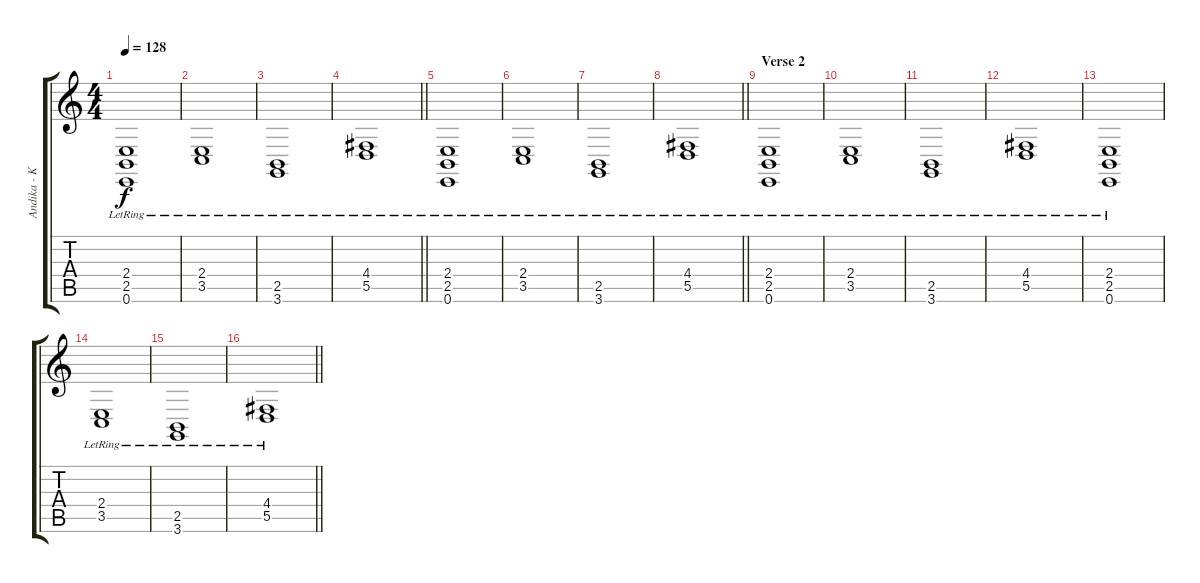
\track ("Andika - Keyboard" "Andika - K") {instrument reedorgan}
\staff {score tabs}
\tuning (E4 B3 G3 D3 A2 E2) {hide}
\ts (4 4)
\tempo 128
\clef g2
\ks c
(2.4{lr} 2.5{lr} 0.6{lr}).1{dy f} |
(2.4{lr} 3.5{lr}).1 |
(2.5{lr} 3.6{lr}).1 |
\barLineRight lightlight
(4.4{lr} 5.5{lr}).1 |
(2.4{lr} 2.5{lr} 0.6{lr}).1 |
(2.4{lr} 3.5{lr}).1 |
(2.5{lr} 3.6{lr}).1 |
\barLineRight lightlight
(4.4{lr} 5.5{lr}).1 |
\section ("" "Verse 2")
(2.4{lr} 2.5{lr} 0.6{lr}).1 |
(2.4{lr} 3.5{lr}).1 |
(2.5{lr} 3.6{lr}).1 |
(4.4{lr} 5.5{lr}).1 |
(2.4{lr} 2.5{lr} 0.6{lr}).1 |
(2.4{lr} 3.5{lr}).1 |
(2.5{lr} 3.6{lr}).1 |
\barLineRight lightlight
(4.4{lr} 5.5{lr}).1
